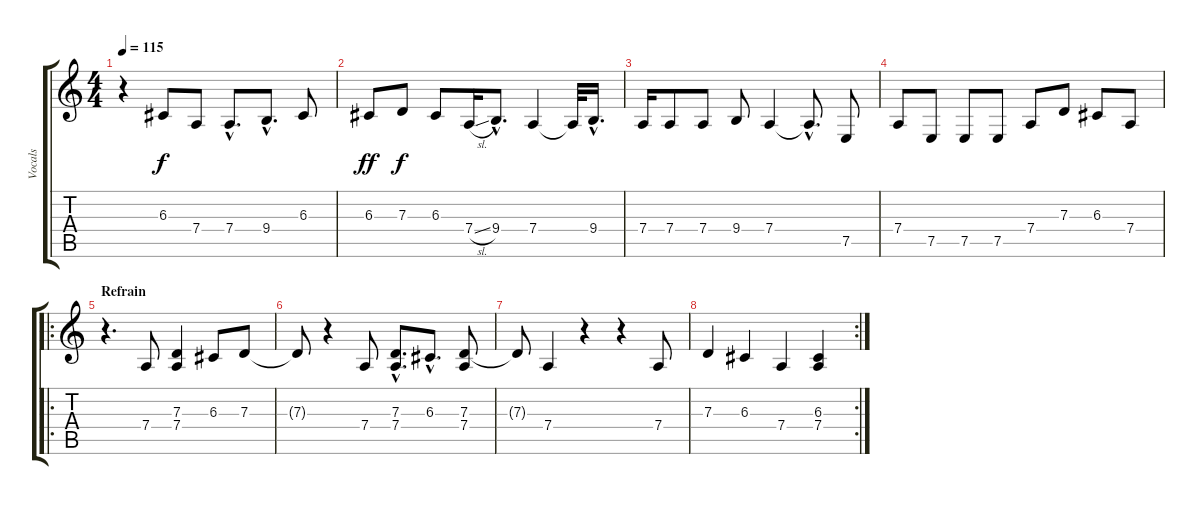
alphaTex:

\track ("Vocals" "Vocals") {instrument oboe}
\staff {score tabs}
\tuning (E4 B3 G3 D3 A2 E2) {hide}
\ts (4 4)
\tempo 115
\clef g2
\ks c
r.4{dy f} 6.3.8 7.4.8 7.4{hac}.8{d} 9.4{hac}.8{d} 6.3.8 |
6.3.8{dy ff} 7.3.8{dy f} 6.3.8 7.4{sl}.16 9.4{hac}.8{d} 7.4.4 7.4{t}.32 9.4{hac}.16{d} |
7.4.16 7.4.8 7.4.8 9.4.8 7.4.4 7.4{hac t}.8{d} 7.5.8 |
7.4.8 7.5.8 7.5.8 7.5.8 7.4.8 7.3.8 6.3.8 7.4.8 |
\ro
\section ("" "Refrain")
r.4{d} 7.4.8 (7.3 7.4).4 6.3.8 7.3.8 |
7.3{t}.8 r.4 7.4.8 (7.3{hac} 7.4{hac}).8{d} 6.3{hac}.8{d} (7.3 7.4).8 |
7.3{t}.8 7.4.4 r.4 r.4 7.4.8 |
\rc 2
7.3.4 6.3.4 7.4.4 (6.3 7.4).4
